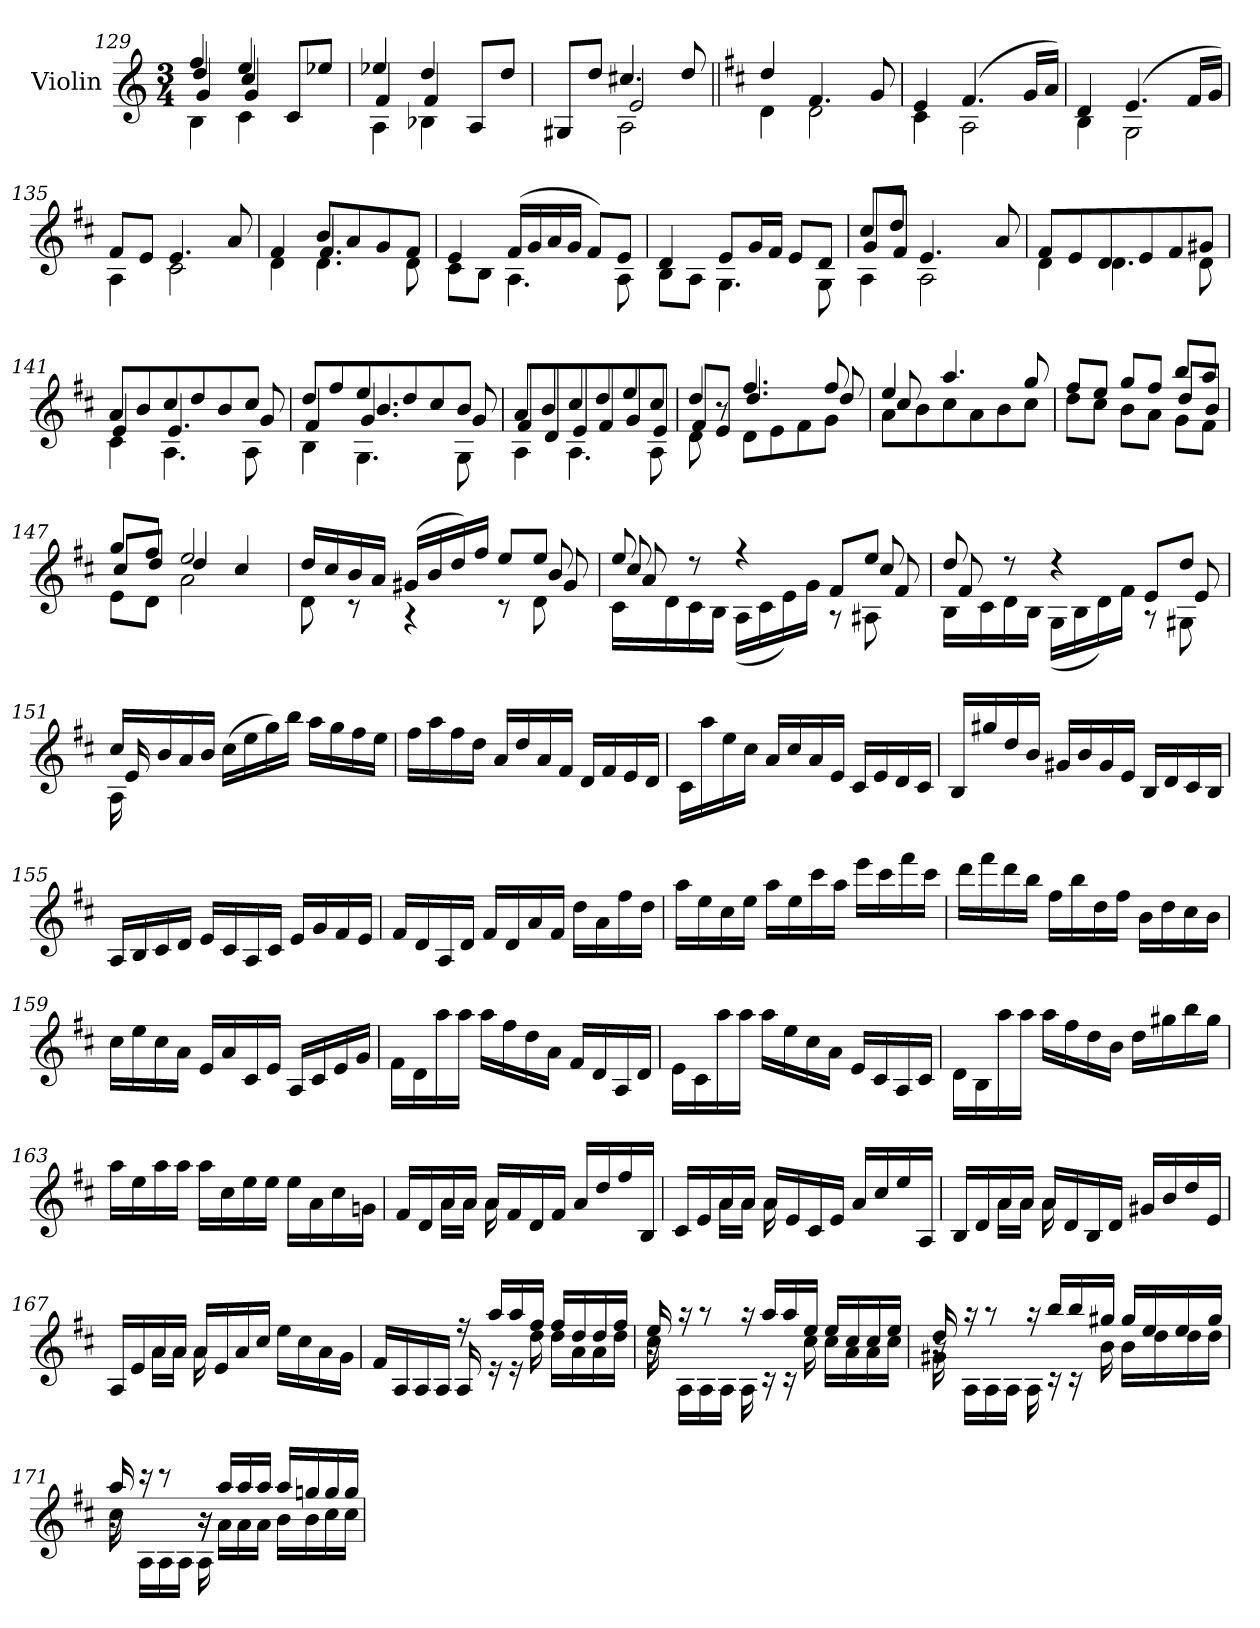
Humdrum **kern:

**kern
*part1
*staff1
*I"Violin
*I'Vln.
*clefG2
*k[]
*M3/4
=129
*^
*	*^
*	*	*^
4ff/	4B\	4dd/	4g/
4ee/	4c\	4cc/	4g/
8c/L	4ryy	4ryy	4ryy
8ee-X/J	.	.	.
*	*	*v	*v
=130	=130	=130
4ee-X/	4A\	4f/
4dd/	4B-X\	4f/
8A/L	4ryy	4ryy
8dd/J	.	.
=131	=131	=131
8G#X/L	4ryy	4ryy
8dd/J	.	.
4.cc#X/	2A\	2e/
8dd/	.	.
*v	*v	*v
=132||
*k[f#c#]
*^
4dd/	4d\
4.f#/	2d\
8g/	.
=133	=133
4e/	4c#\
(>4.f#/	2A\
16g/LL	.
16a/JJ)	.
=134	=134
4d/	4B\
(>4.e/	2G\
16f#/LL	.
16g/JJ)	.
=135	=135
8f#/L	4A\
8e/J	.
4.e/	2c#\
8a/	.
=136	=136
*	*^
4f#/	4d\	4ryy
8b/L	4.d\	4.f#/
8a/	.	.
8g/	.	.
8f#/J	8d\	8ryy
*	*v	*v
=137	=137
4e/	8c#\L
.	8B\J
(>16f#/LL	4.A\
16g/	.
16a/	.
16g/JJ	.
8f#/L)	.
8e/J	8A\
=138	=138
4d/	8B\L
.	8A\J
8e/L	4.G\
16g/L	.
16f#/JJ	.
8e/L	.
8d/J	8G\
=139	=139
*	*^
8cc#/L	4A\	8g/L
8dd/J	.	8f#/J
4.e/	2A\	4ryy
.	.	4ryy
8a/	.	.
*	*v	*v
=140	=140
8f#/L	4d\
8e/	.
8d/	4.d\
8e/	.
8f#/	.
8g#X/J	8d\
=141	=141
*	*^
8a/L	4c#\	4e/
8b/	.	.
8cc#/	4.A\	4.e/
8dd/	.	.
8b/	.	.
8cc#/J	8A\	8g/
=142	=142	=142
*	*	*^
8dd/L	4B\	4f#/	4ryy
8ff#/	.	.	.
8ee/	4.G\	4.g/	4.b/
8dd/	.	.	.
8cc#/	.	.	.
8b/J	8G\	8g/	8ryy
*	*	*v	*v
=143	=143	=143
8a/L	4A\	8f#/L
8b/	.	8d/
8cc#/	4.A\	8e/
8dd/	.	8f#/
8ee/	.	8g/
8cc#/J	8A\	8e/J
=144	=144	=144
4dd/	8d\	8f#/L
.	8r	8e/J
4.ff#/	8d\L	4.dd/
.	8e\	.
.	8f#\	.
8ff#/	8g\J	8dd/
=145	=145	=145
4ee/	8a\L	8cc#/
.	8b\	8ryy
4.aa/	8cc#\	4ryy
.	8a\	.
.	8b\	4ryy
8gg/	8cc#\J	.
=146	=146	=146
8ff#/L	8dd\L	2ryy
8ee/J	8cc#\J	.
8gg/L	8b\L	.
8ff#/J	8a\J	.
8bb/L	8g\L	8dd/L
8aa/J	8f#\J	8b/J
=147	=147	=147
8gg/L	8e\L	8cc#/L
8ff#/J	8d\J	8dd/J
2ee/	2a\	4dd/
.	.	4cc#/
=148	=148	=148
*	*	*^
16dd/LL	8d\	2ryy	2ryy
16cc#/	.	.	.
16b/	8r	.	.
16a/JJ	.	.	.
(>16g#X/LL	4r	.	.
16b/	.	.	.
16dd/)	.	.	.
16ff#/JJ	.	.	.
8ee/L	8r	8ryy	8ryy
8ee/J	8d\	8b/	8g#/
=149	=149	=149	=149
8ee/	16c#\LL	8cc#/	8a/
.	16d\	.	.
8r	16c#\	8ryy	8ryy
.	16B\JJ	.	.
4r	(<16A\LL	4ryy	4ryy
.	16c#\	.	.
.	16e\)	.	.
.	16g\JJ	.	.
8f#/L	8r	8ryy	8ryy
8ee/J	8A#X\	8cc#/	8f#/
*	*	*v	*v
=150	=150	=150
8dd/	16B\LL	8f#/
.	16c#\	.
8r	16d\	8ryy
.	16B\JJ	.
4r	(<16G\LL	4ryy
.	16B\	.
.	16d\)	.
.	16f#\JJ	.
8e/L	8r	8ryy
8dd/J	8G#X\	8e/
=151	=151	=151
16cc#/LL	16A\	16e/
16b/	16ryy	16ryy
16a/	8ryy	8ryy
16b/JJ	.	.
(>16cc#\LL	4ryy	4ryy
16ee\	.	.
16gg\)	.	.
16bb\JJ	.	.
16aa\LL	4ryy	4ryy
16gg\	.	.
16ff#\	.	.
16ee\JJ	.	.
*v	*v	*v
=152
16ff#\LL
16aa\
16ff#\
16dd\JJ
16a/LL
16dd/
16a/
16f#/JJ
16d/LL
16f#/
16e/
16d/JJ
=153
16c#\LL
16aa\
16ee\
16cc#\JJ
16a/LL
16cc#/
16a/
16e/JJ
16c#/LL
16e/
16d/
16c#/JJ
=154
16B/LL
16gg#X/
16dd/
16b/JJ
16g#X/LL
16b/
16g#/
16e/JJ
16B/LL
16d/
16c#/
16B/JJ
=155
16A/LL
16B/
16c#/
16d/JJ
16e/LL
16c#/
16A/
16c#/JJ
16e/LL
16g/
16f#/
16e/JJ
=156
16f#/LL
16d/
16A/
16d/JJ
16f#/LL
16d/
16a/
16f#/JJ
16dd\LL
16a\
16ff#\
16dd\JJ
=157
16aa\LL
16ee\
16cc#\
16ee\JJ
16aa\LL
16ee\
16ccc#\
16aa\JJ
16eee\LL
16ccc#\
16fff#\
16ccc#\JJ
=158
16ddd\LL
16fff#\
16ddd\
16bb\JJ
16ff#\LL
16bb\
16dd\
16ff#\JJ
16b\LL
16dd\
16cc#\
16b\JJ
=159
16cc#\LL
16ee\
16cc#\
16a\JJ
16e/LL
16a/
16c#/
16e/JJ
16A/LL
16c#/
16e/
16g/JJ
=160
16f#\LL
16d\
16aa\
16aa\JJ
16aa\LL
16ff#\
16dd\
16a\JJ
16f#/LL
16d/
16A/
16d/JJ
=161
16e\LL
16c#\
16aa\
16aa\JJ
16aa\LL
16ee\
16cc#\
16a\JJ
16e/LL
16c#/
16A/
16c#/JJ
=162
16d\LL
16B\
16aa\
16aa\JJ
16aa\LL
16ff#\
16dd\
16b\JJ
16dd\LL
16gg#X\
16bb\
16gg#\JJ
=163
16aa\LL
16ee\
16aa\
16aa\JJ
16aa\LL
16cc#\
16ee\
16ee\JJ
16ee\LL
16a\
16cc#\
16gn\JJ
=164
*^
16f#/LL	8ryy
16d/	.
16a/	16a\LL
16a/JJ	16a\JJ
16a/LL	16a\
16f#/	16ryy
16d/	8ryy
16f#/JJ	.
16a/LL	4ryy
16dd/	.
16ff#/	.
16B/JJ	.
=165	=165
16c#/LL	8ryy
16e/	.
16a/	16a\LL
16a/JJ	16a\JJ
16a/LL	16a\
16e/	16ryy
16c#/	8ryy
16e/JJ	.
16a/LL	4ryy
16cc#/	.
16ee/	.
16A/JJ	.
=166	=166
16B/LL	8ryy
16d/	.
16a/	16a\LL
16a/JJ	16a\JJ
16a/LL	16a\
16d/	16ryy
16B/	8ryy
16d/JJ	.
16g#X/LL	4ryy
16b/	.
16dd/	.
16e/JJ	.
=167	=167
16A/LL	8ryy
16e/	.
16a/	16a\LL
16a/JJ	16a\JJ
16a/LL	16a\
16e/	16ryy
16a/	8ryy
16cc#/JJ	.
16ee\LL	4ryy
16cc#\	.
16a\	.
16g\JJ	.
=168	=168
4ryy	16f#/LL
.	16A/
.	16A/
.	16A/JJ
16r	16A/
16aa/LL	16r
16aa/	16r
16ff#/JJ	16dd\
16ff#/LL	16dd\LL
16dd/	16a\
16dd/	16a\
16ff#/JJ	16dd\JJ
=169	=169
*	*^
16ee/	16cc#\	16r
16r	16ryy	16A\LL
8r	8ryy	16A\
.	.	16A\JJ
16r	16A\	4ryy
16aa/LL	16r	.
16aa/	16r	.
16ee/JJ	16cc#\	.
16ee/LL	16cc#\LL	4ryy
16cc#/	16a\	.
16cc#/	16a\	.
16ee/JJ	16cc#\JJ	.
=170	=170	=170
16dd/	16g#X\	16r
16r	16ryy	16A\LL
8r	8ryy	16A\
.	.	16A\JJ
16r	16A\	4ryy
16bb/LL	16r	.
16bb/	16r	.
16gg#X/JJ	16b\	.
16gg#/LL	16b\LL	4ryy
16ee/	16dd\	.
16ee/	16dd\	.
16gg#/JJ	16dd\JJ	.
=171	=171	=171
16aa/	16cc#\	16r
16r	16ryy	16A\LL
8r	8ryy	16A\
.	.	16A\JJ
16r	16A\	16r
16aa/LL	16a\LL	16ryy
16aa/	16a\	8ryy
16aa/JJ	16a\JJ	.
16aa/LL	16b\LL	4ryy
16ggn/	16b\	.
16gg/	16cc#\	.
16gg/JJ	16cc#\JJ	.
*v	*v	*v
=
*-
